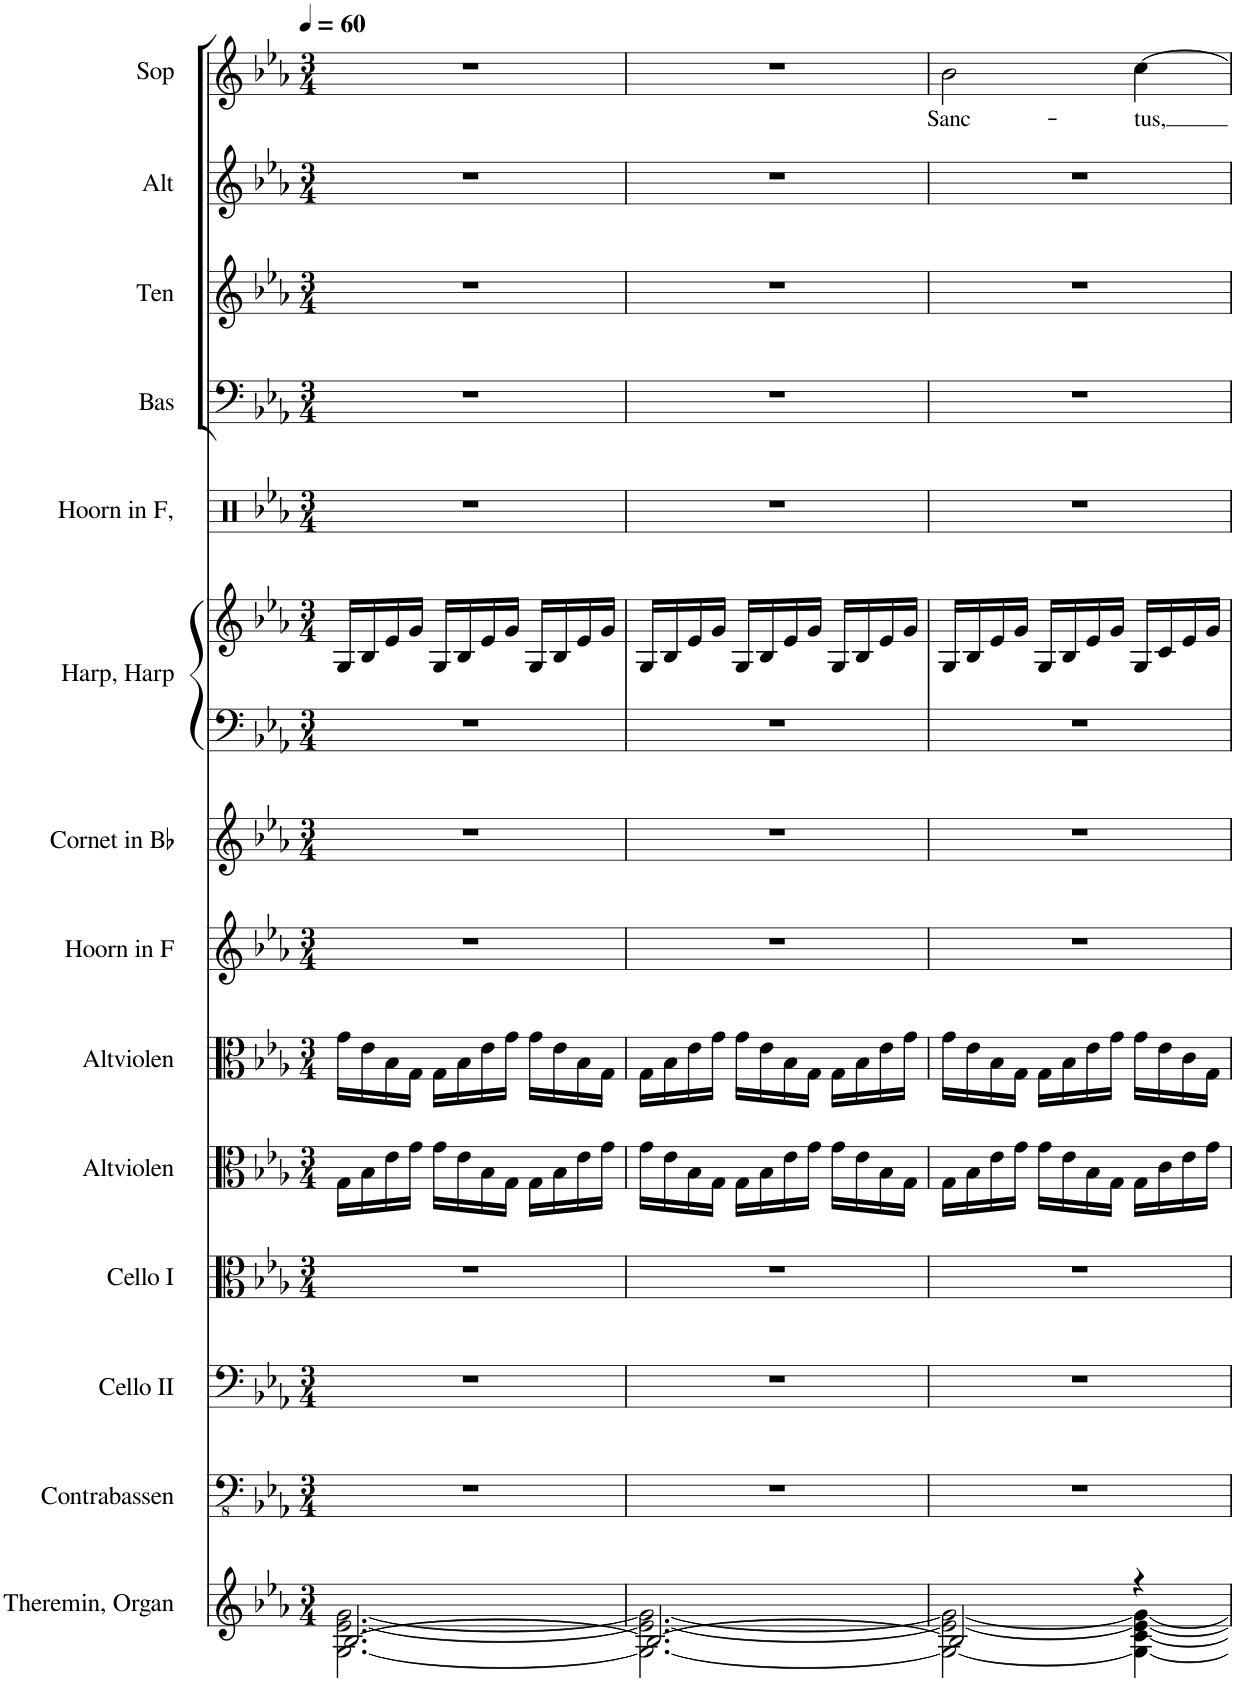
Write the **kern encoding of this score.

**kern	**kern	**kern	**kern	**kern	**kern	**kern	**kern	**kern	**kern	**kern	**kern	**kern	**kern	**kern	**text
*part14	*part13	*part12	*part11	*part10	*part9	*part8	*part7	*part6	*part6	*part5	*part4	*part3	*part2	*part1	*part1
*staff15	*staff14	*staff13	*staff12	*staff11	*staff10	*staff9	*staff8	*staff7	*staff6	*staff5	*staff4	*staff3	*staff2	*staff1	*staff1
*I"Theremin, Organ	*I"Contrabassen	*I"Cello II	*I"Cello I	*I"Altviolen	*I"Altviolen	*I"Hoorn in F	*I"Cornet in Bb	*I"Harp, Harp	*	*I"Hoorn in F,	*I"Bas	*I"Ten	*I"Alt	*I"Sop	*
*I'Thmn.	*I'Ca. Bsn.	*	*	*I'A. Vln.	*I'A. Vln.	*	*	*I'Hrp.	*	*	*I'Bas	*I'Ten	*I'Alt	*I'Sop	*
*clefG2	*clefFv4	*clefF4	*clefC3	*clefC3	*clefC3	*clefG2	*clefG2	*clefF4	*clefG2	*clefX	*clefF4	*clefG2	*clefG2	*clefG2	*
*	*	*	*	*	*	*Trd4c7	*Trd1c2	*	*	*Trd4c7	*	*Trd1c2	*Trd1c2	*	*
*k[b-e-a-]	*k[b-e-a-]	*k[b-e-a-]	*k[b-e-a-]	*k[b-e-a-]	*k[b-e-a-]	*k[b-e-a-]	*k[b-e-a-]	*k[b-e-a-]	*k[b-e-a-]	*k[b-e-a-]	*k[b-e-a-]	*k[b-e-a-]	*k[b-e-a-]	*k[b-e-a-]	*
*M3/4	*M3/4	*M3/4	*M3/4	*M3/4	*M3/4	*M3/4	*M3/4	*M3/4	*M3/4	*M3/4	*M3/4	*M3/4	*M3/4	*M3/4	*
*MM60	*MM60	*MM60	*MM60	*MM60	*MM60	*MM60	*MM60	*MM60	*MM60	*MM60	*MM60	*MM60	*MM60	*MM60	*
=1	=1	=1	=1	=1	=1	=1	=1	=1	=1	=1	=1	=1	=1	=1	=1
*^	*	*	*	*	*	*	*	*	*	*	*	*	*	*	*
[2.B-/	[2.G\ [2.e-\ [2.g\	2.r	2.r	2.r	16G\LL	16g\LL	2.r	2.r	2.r	16G/LL	2.r	2.r	2.r	2.r	2.r	.
.	.	.	.	.	16B-\	16e-\	.	.	.	16B-/	.	.	.	.	.	.
.	.	.	.	.	16e-\	16B-\	.	.	.	16e-/	.	.	.	.	.	.
.	.	.	.	.	16g\JJ	16G\JJ	.	.	.	16g/JJ	.	.	.	.	.	.
.	.	.	.	.	16g\LL	16G\LL	.	.	.	16G/LL	.	.	.	.	.	.
.	.	.	.	.	16e-\	16B-\	.	.	.	16B-/	.	.	.	.	.	.
.	.	.	.	.	16B-\	16e-\	.	.	.	16e-/	.	.	.	.	.	.
.	.	.	.	.	16G\JJ	16g\JJ	.	.	.	16g/JJ	.	.	.	.	.	.
.	.	.	.	.	16G\LL	16g\LL	.	.	.	16G/LL	.	.	.	.	.	.
.	.	.	.	.	16B-\	16e-\	.	.	.	16B-/	.	.	.	.	.	.
.	.	.	.	.	16e-\	16B-\	.	.	.	16e-/	.	.	.	.	.	.
.	.	.	.	.	16g\JJ	16G\JJ	.	.	.	16g/JJ	.	.	.	.	.	.
=2	=2	=2	=2	=2	=2	=2	=2	=2	=2	=2	=2	=2	=2	=2	=2	=2
2.B-/_	2.G\_ 2.e-\_ 2.g\_	2.r	2.r	2.r	16g\LL	16G\LL	2.r	2.r	2.r	16G/LL	2.r	2.r	2.r	2.r	2.r	.
.	.	.	.	.	16e-\	16B-\	.	.	.	16B-/	.	.	.	.	.	.
.	.	.	.	.	16B-\	16e-\	.	.	.	16e-/	.	.	.	.	.	.
.	.	.	.	.	16G\JJ	16g\JJ	.	.	.	16g/JJ	.	.	.	.	.	.
.	.	.	.	.	16G\LL	16g\LL	.	.	.	16G/LL	.	.	.	.	.	.
.	.	.	.	.	16B-\	16e-\	.	.	.	16B-/	.	.	.	.	.	.
.	.	.	.	.	16e-\	16B-\	.	.	.	16e-/	.	.	.	.	.	.
.	.	.	.	.	16g\JJ	16G\JJ	.	.	.	16g/JJ	.	.	.	.	.	.
.	.	.	.	.	16g\LL	16G\LL	.	.	.	16G/LL	.	.	.	.	.	.
.	.	.	.	.	16e-\	16B-\	.	.	.	16B-/	.	.	.	.	.	.
.	.	.	.	.	16B-\	16e-\	.	.	.	16e-/	.	.	.	.	.	.
.	.	.	.	.	16G\JJ	16g\JJ	.	.	.	16g/JJ	.	.	.	.	.	.
=3	=3	=3	=3	=3	=3	=3	=3	=3	=3	=3	=3	=3	=3	=3	=3	=3
!	!	!	!	!	!	!	!	!	!	!	!	!	!	!	!	!LO:LY:b
2B-/]	2G\_ 2e-\_ 2g\_	2.r	2.r	2.r	16G\LL	16g\LL	2.r	2.r	2.r	16G/LL	2.r	2.r	2.r	2.r	2b-\	Sanc-
.	.	.	.	.	16B-\	16e-\	.	.	.	16B-/	.	.	.	.	.	.
.	.	.	.	.	16e-\	16B-\	.	.	.	16e-/	.	.	.	.	.	.
.	.	.	.	.	16g\JJ	16G\JJ	.	.	.	16g/JJ	.	.	.	.	.	.
.	.	.	.	.	16g\LL	16G\LL	.	.	.	16G/LL	.	.	.	.	.	.
.	.	.	.	.	16e-\	16B-\	.	.	.	16B-/	.	.	.	.	.	.
.	.	.	.	.	16B-\	16e-\	.	.	.	16e-/	.	.	.	.	.	.
.	.	.	.	.	16G\JJ	16g\JJ	.	.	.	16g/JJ	.	.	.	.	.	.
!	!	!	!	!	!	!	!	!	!	!	!	!	!	!	!	!LO:LY:b
4r	4G\_ [4c\ 4e-\_ 4g\_	.	.	.	16G\LL	16g\LL	.	.	.	16G/LL	.	.	.	.	[4cc\	-tus,
.	.	.	.	.	16c\	16e-\	.	.	.	16c/	.	.	.	.	.	.
.	.	.	.	.	16e-\	16c\	.	.	.	16e-/	.	.	.	.	.	.
.	.	.	.	.	16g\JJ	16G\JJ	.	.	.	16g/JJ	.	.	.	.	.	.
*v	*v	*	*	*	*	*	*	*	*	*	*	*	*	*	*	*
=	=	=	=	=	=	=	=	=	=	=	=	=	=	=	=
*-	*-	*-	*-	*-	*-	*-	*-	*-	*-	*-	*-	*-	*-	*-	*-
